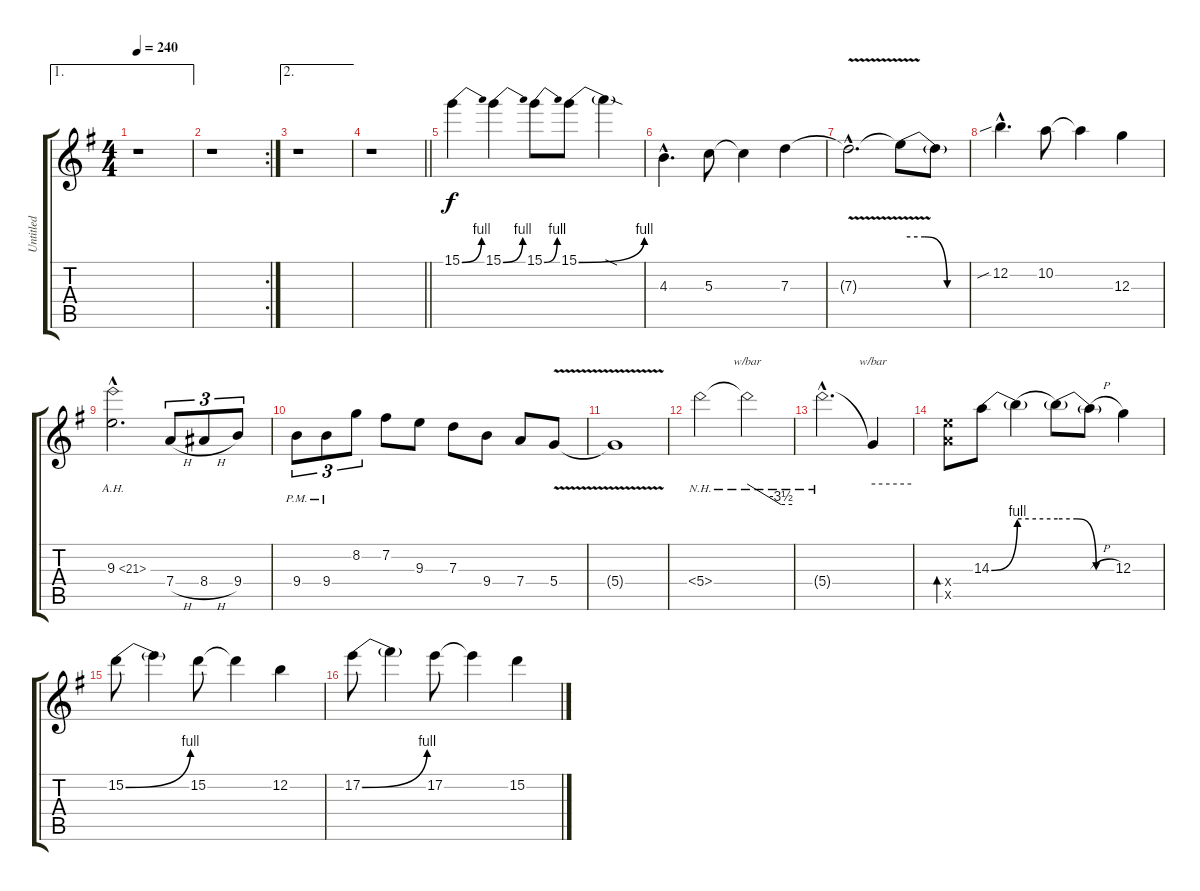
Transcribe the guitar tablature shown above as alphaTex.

\track ("Untitled" "Untitled") {instrument distortionguitar}
\staff {score tabs}
\tuning (E4 B3 G3 D3 A2 E2) {hide}
\ae 1
\ts (4 4)
\tempo 240
\clef g2
\ks g
r.1{dy f} |
\rc 2
r.1 |
\ae 2
r.1 |
\barLineRight lightlight
r.1 |
15.1{be (bend 0 0 60 4)}.4 15.1{be (bend 0 0 60 4)}.4 15.1{be (bend 0 0 60 4)}.8 15.1{be (bend 0 0 60 4)}.8 15.1{sod t}.4 |
4.3{hac}.4{d} 5.3.8 5.3{t}.4 7.3.4 |
7.3{v hac t}.2{d} 7.3{be (custom 0 4 20 4 40 0 60 0) t}.8 7.3{t}.8 |
12.2{sib hac}.4{d} 10.2.8 10.2{t}.4 12.3.4 |
9.3{ah 12 hac}.2{d} 7.4{h}.8{tu (3 2)} 8.4{h}.8{tu (3 2)} 9.4.8{tu (3 2)} |
9.4{pm}.8{tu (3 2)} 9.4{pm}.8{tu (3 2)} 8.2.8{tu (3 2)} 7.2.8 9.3.8 7.3.8 9.4.8 7.4.8 5.4{v}.8 |
5.4{v t}.1 |
5.4{nh}.2 5.4{nh t}.2{tbe (custom default 0 0 45 -14 60 -14)} |
5.4{nh hac t}.2{d} 5.4{t}.4{tbe (hold default 0 0 60 0)} |
(14.4{x} 12.5{x}).8{bd 30} 14.3{be (bend 0 0 60 4)}.8 14.3{be (hold 0 4 60 4) t}.4 14.3{be (custom 0 4 20 4 40 0 60 0) t}.8 14.3{h t}.8 12.3.4 |
15.2{be (bend 0 0 60 4)}.8 15.2{t}.4 15.2.8 15.2{t}.4 12.2.4 |
17.2{be (bend 0 0 60 4)}.8 17.2{t}.4 17.2.8 17.2{t}.4 15.2.4
